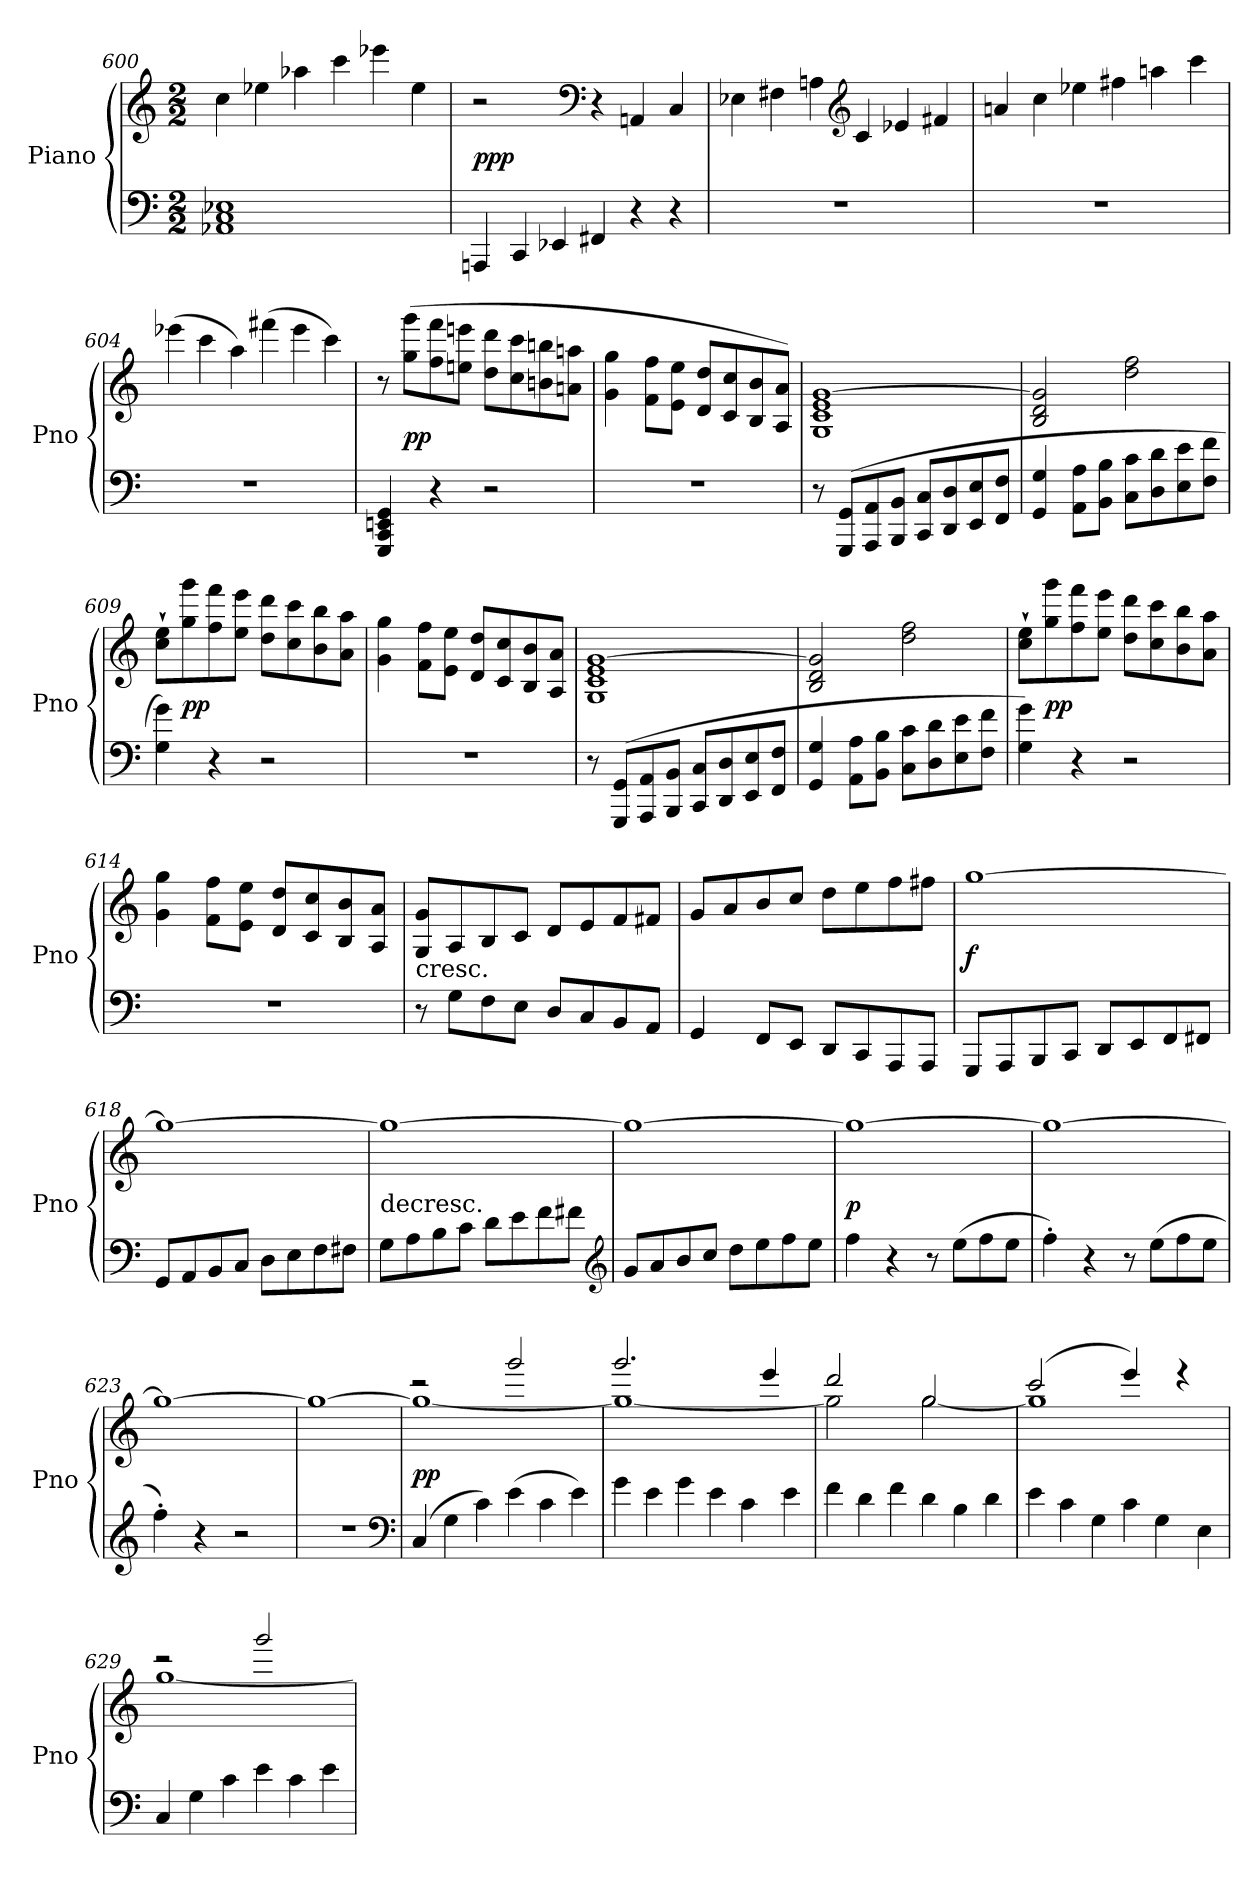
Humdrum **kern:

**kern	**kern	**dynam
*part1	*part1	*part1
*staff2	*staff1	*staff1/2
*I"Piano	*	*
*I'Pno	*	*
*clefF4	*clefG2	*
*k[]	*k[]	*
*C:	*C:	*
*M2/2	*M2/2	*
*	*Xtuplet	*
=600	=600	=600
1AA-X 1C 1E-X	6cc	.
.	6ee-X	.
.	6aa-X	.
.	6ccc	.
.	6eee-X	.
.	6ee-	.
=601	=601	=601
*Xtuplet	*	*
6AAAn	2r	ppp
6CC	.	.
6EE-X	.	.
*	*clefF4	*
6FF#X	6r	.
6r	6AAn	.
6r	6C	.
=602	=602	=602
1r	6E-X	.
.	6F#X	.
.	6An	.
*	*clefG2	*
.	6c	.
.	6e-X	.
.	6f#X	.
=603	=603	=603
1r	6an	.
.	6cc	.
.	6ee-X	.
.	6ff#X	.
.	6aan	.
.	6ccc	.
=604	=604	=604
1r	(6eee-X	.
.	6ccc	.
.	6aa)	.
.	(6fff#X	.
.	6eee-	.
.	6ccc)	.
=605	=605	=605
4GGG 4CC 4EEn 4GG	8r	.
.	(8gg 8gggL	pp
4r	8ff 8fff	.
.	8een 8eeenJ	.
2r	8dd 8dddL	.
.	8cc 8ccc	.
.	8bn 8bbn	.
.	8an 8aanJ	.
=606	=606	=606
1r	4g 4gg	.
.	8f 8ffL	.
.	8e 8eeJ	.
.	8d 8ddL	.
.	8c 8cc	.
.	8B 8b	.
.	8A 8aJ)	.
=607	=607	=607
8r	1G 1c 1e [1g	.
(8GGG 8GGL	.	.
8AAA 8AA	.	.
8BBB 8BBJ	.	.
8CC 8CL	.	.
8DD 8D	.	.
8EE 8E	.	.
8FF 8FJ	.	.
=608	=608	=608
4GG 4G	2B 2d 2g]	.
8AA 8AL	.	.
8BB 8BJ	.	.
8C 8cL	2dd 2ff	.
8D 8d	.	.
8E 8e	.	.
8F 8fJ	.	.
=609	=609	=609
4G 4g)	8cc` 8ee`L	.
.	8gg 8ggg	pp
4r	8ff 8fff	.
.	8ee 8eeeJ	.
2r	8dd 8dddL	.
.	8cc 8ccc	.
.	8b 8bb	.
.	8a 8aaJ	.
=610	=610	=610
1r	4g 4gg	.
.	8f 8ffL	.
.	8e 8eeJ	.
.	8d 8ddL	.
.	8c 8cc	.
.	8B 8b	.
.	8A 8aJ	.
=611	=611	=611
8r	1G 1c 1e [1g	.
(8GGG 8GGL	.	.
8AAA 8AA	.	.
8BBB 8BBJ	.	.
8CC 8CL	.	.
8DD 8D	.	.
8EE 8E	.	.
8FF 8FJ	.	.
=612	=612	=612
4GG 4G	2B 2d 2g]	.
8AA 8AL	.	.
8BB 8BJ	.	.
8C 8cL	2dd 2ff	.
8D 8d	.	.
8E 8e	.	.
8F 8fJ	.	.
=613	=613	=613
4G 4g)	8cc` 8ee`L	.
.	8gg 8ggg	pp
4r	8ff 8fff	.
.	8ee 8eeeJ	.
2r	8dd 8dddL	.
.	8cc 8ccc	.
.	8b 8bb	.
.	8a 8aaJ	.
=614	=614	=614
1r	4g 4gg	.
.	8f 8ffL	.
.	8e 8eeJ	.
.	8d 8ddL	.
.	8c 8cc	.
.	8B 8b	.
.	8A 8aJ	.
=615	=615	=615
!	!LO:TX:c:t=cresc.	!
8r	8G 8gL	.
8GL	8A	.
8F	8B	.
8EJ	8cJ	.
8DL	8dL	.
8C	8e	.
8BB	8f	.
8AAJ	8f#XJ	.
=616	=616	=616
4GG	8gL	.
.	8a	.
8FFL	8b	.
8EEJ	8ccJ	.
8DDL	8ddL	.
8CC	8ee	.
8AAA	8ff	.
8AAAJ	8ff#XJ	.
=617	=617	=617
8GGGL	[1gg	f
8AAA	.	.
8BBB	.	.
8CCJ	.	.
8DDL	.	.
8EE	.	.
8FF	.	.
8FF#XJ	.	.
=618	=618	=618
8GGL	1gg_	.
8AA	.	.
8BB	.	.
8CJ	.	.
8DL	.	.
8E	.	.
8F	.	.
8F#XJ	.	.
=619	=619	=619
!	!LO:TX:c:t=decresc.	!
8GL	1gg_	.
8A	.	.
8B	.	.
8cJ	.	.
8dL	.	.
8e	.	.
8f	.	.
8f#XJ	.	.
*clefG2	*	*
=620	=620	=620
8gL	1gg_	.
8a	.	.
8b	.	.
8ccJ	.	.
8ddL	.	.
8ee	.	.
8ff	.	.
8eeJ	.	.
=621	=621	=621
4ff	1gg_	p
4r	.	.
8r	.	.
(8eeL	.	.
8ff	.	.
8eeJ	.	.
=622	=622	=622
4ff')	1gg_	.
4r	.	.
8r	.	.
(8eeL	.	.
8ff	.	.
8eeJ	.	.
=623	=623	=623
4ff')	1gg_	.
4r	.	.
2r	.	.
=624	=624	=624
1r	1gg_	.
*clefF4	*	*
=625	=625	=625
*	*^	*
(6C	2r	1gg_	pp
6G	.	.	.
6c)	.	.	.
(6e	2ggg	.	.
6c	.	.	.
6e)	.	.	.
=626	=626	=626	=626
6g	2.ggg	1gg_	.
6e	.	.	.
6g	.	.	.
6e	.	.	.
6c	.	.	.
.	4eee	.	.
6e	.	.	.
=627	=627	=627	=627
6f	2ddd	2gg]	.
6d	.	.	.
6f	.	.	.
6d	2gg	[2gg	.
6B	.	.	.
6d	.	.	.
=628	=628	=628	=628
6e	(2ccc	1gg]	.
6c	.	.	.
6G	.	.	.
6c	4eee)	.	.
6G	.	.	.
.	4r	.	.
6E	.	.	.
=629	=629	=629	=629
6C	2r	[1gg	.
6G	.	.	.
6c	.	.	.
6e	2ggg	.	.
6c	.	.	.
6e	.	.	.
*	*v	*v	*
=	=	=
*-	*-	*-
